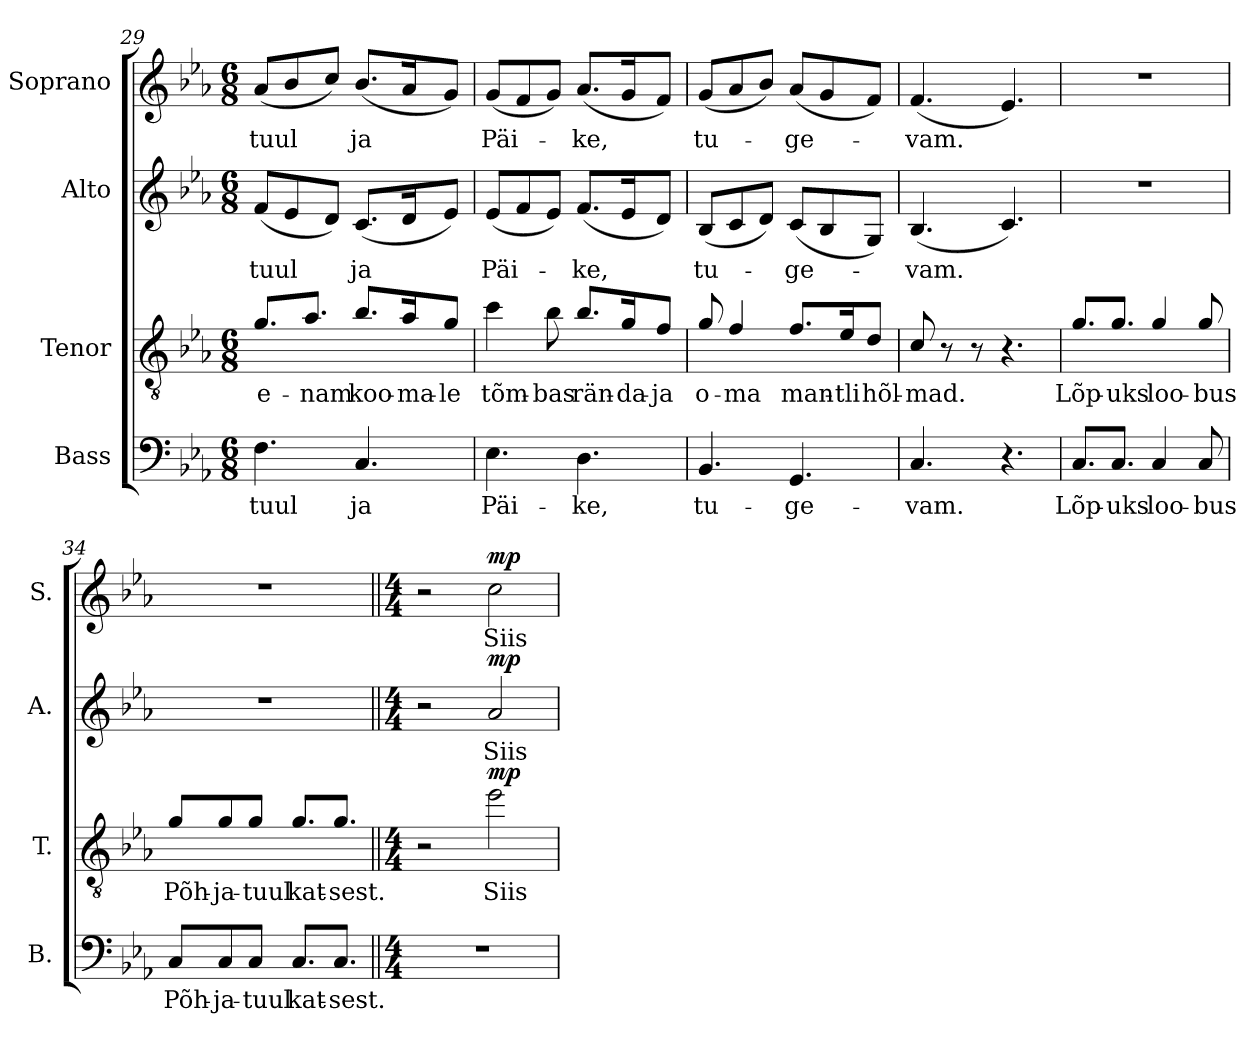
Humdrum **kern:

**kern	**text	**kern	**text	**dynam	**kern	**text	**dynam	**kern	**text	**dynam
*part4	*part4	*part3	*part3	*part3	*part2	*part2	*part2	*part1	*part1	*part1
*staff4	*staff4	*staff3	*staff3	*staff3	*staff2	*staff2	*staff2	*staff1	*staff1	*staff1
*I"Bass	*	*I"Tenor	*	*	*I"Alto	*	*	*I"Soprano	*	*
*I'B.	*	*I'T.	*	*	*I'A.	*	*	*I'S.	*	*
*clefF4	*	*clefGv2	*	*	*clefG2	*	*	*clefG2	*	*
*	*	*ITrd7c12	*	*	*	*	*	*	*	*
*k[b-e-a-]	*	*k[b-e-a-]	*	*	*k[b-e-a-]	*	*	*k[b-e-a-]	*	*
*c:	*	*c:	*	*	*c:	*	*	*c:	*	*
*M6/8	*	*M6/8	*	*	*M6/8	*	*	*M6/8	*	*
=29	=29	=29	=29	=29	=29	=29	=29	=29	=29	=29
!	!LO:LY:b	!	!	!	!	!	!	!	!	!
!	!	!	!LO:LY:b	!	!	!	!	!	!	!
!	!	!	!	!	!	!LO:LY:b	!	!	!	!
!	!	!	!	!	!	!	!	!	!LO:LY:b	!
4.F\	-tuul	8.G/L	e-	.	(8f/L	-tuul	.	(8a-/L	-tuul	.
.	.	.	.	.	8e-/	.	.	8b-/	.	.
!	!	!	!LO:LY:b	!	!	!	!	!	!	!
.	.	8.A-/J	-nam	.	.	.	.	.	.	.
.	.	.	.	.	8d/J)	.	.	8cc/J)	.	.
!	!LO:LY:b	!	!	!	!	!	!	!	!	!
!	!	!	!LO:LY:b	!	!	!	!	!	!	!
!	!	!	!	!	!	!LO:LY:b	!	!	!	!
!	!	!	!	!	!	!	!	!	!LO:LY:b	!
4.C/	ja	8.B-/L	koo-	.	(8.c/L	ja	.	(8.b-/L	ja	.
!	!	!	!LO:LY:b	!	!	!	!	!	!	!
.	.	16A-/k	-ma-	.	16d/k	.	.	16a-/k	.	.
!	!	!	!LO:LY:b	!	!	!	!	!	!	!
.	.	8G/J	-le	.	8e-/J)	.	.	8g/J)	.	.
=30	=30	=30	=30	=30	=30	=30	=30	=30	=30	=30
!	!LO:LY:b	!	!	!	!	!	!	!	!	!
!	!	!	!LO:LY:b	!	!	!	!	!	!	!
!	!	!	!	!	!	!LO:LY:b	!	!	!	!
!	!	!	!	!	!	!	!	!	!LO:LY:b	!
4.E-\	Päi-	4c\	tõm-	.	(8e-/L	Päi-	.	(8g/L	Päi-	.
.	.	.	.	.	8f/	.	.	8f/	.	.
!	!	!	!LO:LY:b	!	!	!	!	!	!	!
.	.	8B-\	-bas	.	8e-/J)	.	.	8g/J)	.	.
!	!LO:LY:b	!	!	!	!	!	!	!	!	!
!	!	!	!LO:LY:b	!	!	!	!	!	!	!
!	!	!	!	!	!	!LO:LY:b	!	!	!	!
!	!	!	!	!	!	!	!	!	!LO:LY:b	!
4.D\	-ke,	8.B-/L	rän-	.	(8.f/L	-ke,	.	(8.a-/L	-ke,	.
!	!	!	!LO:LY:b	!	!	!	!	!	!	!
.	.	16G/k	-da-	.	16e-/k	.	.	16g/k	.	.
!	!	!	!LO:LY:b	!	!	!	!	!	!	!
.	.	8F/J	-ja	.	8d/J)	.	.	8f/J)	.	.
!!LO:LB:g=z
=31	=31	=31	=31	=31	=31	=31	=31	=31	=31	=31
!	!LO:LY:b	!	!	!	!	!	!	!	!	!
!	!	!	!LO:LY:b	!	!	!	!	!	!	!
!	!	!	!	!	!	!LO:LY:b	!	!	!	!
!	!	!	!	!	!	!	!	!	!LO:LY:b	!
4.BB-/	tu-	8G/	o-	.	(8B-/L	tu-	.	(8g/L	tu-	.
!	!	!	!LO:LY:b	!	!	!	!	!	!	!
.	.	4F/	-ma	.	8c/	.	.	8a-/	.	.
.	.	.	.	.	8d/J)	.	.	8b-/J)	.	.
!	!LO:LY:b	!	!	!	!	!	!	!	!	!
!	!	!	!LO:LY:b	!	!	!	!	!	!	!
!	!	!	!	!	!	!LO:LY:b	!	!	!	!
!	!	!	!	!	!	!	!	!	!LO:LY:b	!
4.GG/	-ge-	8.F/L	man-	.	(8c/L	-ge-	.	(8a-/L	-ge-	.
.	.	.	.	.	8B-/	.	.	8g/	.	.
!	!	!	!LO:LY:b	!	!	!	!	!	!	!
.	.	16E-/k	-tli	.	.	.	.	.	.	.
!	!	!	!LO:LY:b	!	!	!	!	!	!	!
.	.	8D/J	hõl-	.	8G/J)	.	.	8f/J)	.	.
=32	=32	=32	=32	=32	=32	=32	=32	=32	=32	=32
!	!LO:LY:b	!	!	!	!	!	!	!	!	!
!	!	!	!LO:LY:b	!	!	!	!	!	!	!
!	!	!	!	!	!	!LO:LY:b	!	!	!	!
!	!	!	!	!	!	!	!	!	!LO:LY:b	!
4.C/	-vam.	8C/	-mad.	.	(4.B-/	-vam.	.	(4.f/	-vam.	.
.	.	8r	.	.	.	.	.	.	.	.
.	.	8r	.	.	.	.	.	.	.	.
4.r	.	4.r	.	.	4.c/)	.	.	4.e-/)	.	.
=33	=33	=33	=33	=33	=33	=33	=33	=33	=33	=33
!	!LO:LY:b	!	!	!	!	!	!	!	!	!
!	!	!	!LO:LY:b	!	!	!	!	!	!	!
8.C/L	Lõp-	8.G/L	Lõp-	.	2.r	.	.	2.r	.	.
!	!LO:LY:b	!	!	!	!	!	!	!	!	!
!	!	!	!LO:LY:b	!	!	!	!	!	!	!
8.C/J	-uks	8.G/J	-uks	.	.	.	.	.	.	.
!	!LO:LY:b	!	!	!	!	!	!	!	!	!
!	!	!	!LO:LY:b	!	!	!	!	!	!	!
4C/	loo-	4G/	loo-	.	.	.	.	.	.	.
!	!LO:LY:b	!	!	!	!	!	!	!	!	!
!	!	!	!LO:LY:b	!	!	!	!	!	!	!
8C/	-bus	8G/	-bus	.	.	.	.	.	.	.
=34	=34	=34	=34	=34	=34	=34	=34	=34	=34	=34
!	!LO:LY:b	!	!	!	!	!	!	!	!	!
!	!	!	!LO:LY:b	!	!	!	!	!	!	!
8C/L	Põh-	8G/L	Põh-	.	2.r	.	.	2.r	.	.
!	!LO:LY:b	!	!	!	!	!	!	!	!	!
!	!	!	!LO:LY:b	!	!	!	!	!	!	!
8C/	-ja-	8G/	-ja-	.	.	.	.	.	.	.
!	!LO:LY:b	!	!	!	!	!	!	!	!	!
!	!	!	!LO:LY:b	!	!	!	!	!	!	!
8C/J	-tuul	8G/J	-tuul	.	.	.	.	.	.	.
!	!LO:LY:b	!	!	!	!	!	!	!	!	!
!	!	!	!LO:LY:b	!	!	!	!	!	!	!
8.C/L	kat-	8.G/L	kat-	.	.	.	.	.	.	.
!	!LO:LY:b	!	!	!	!	!	!	!	!	!
!	!	!	!LO:LY:b	!	!	!	!	!	!	!
8.C/J	-sest.	8.G/J	-sest.	.	.	.	.	.	.	.
=35||	=35||	=35||	=35||	=35||	=35||	=35||	=35||	=35||	=35||	=35||
*M4/4	*	*M4/4	*	*	*M4/4	*	*	*M4/4	*	*
*	*	*	*	*	*	*	*	*MM80	*	*
1r	.	2r	.	.	2r	.	.	2r	.	.
!	!	!	!LO:LY:b	!	!	!	!	!	!	!
!	!	!	!	!	!	!LO:LY:b	!	!	!	!
!	!	!	!	!LO:DY:a	!	!	!LO:DY:a	!	!LO:LY:b	!LO:DY:a
.	.	2e-\	Siis	mp	2a-/	Siis	mp	2cc\	Siis	mp
=	=	=	=	=	=	=	=	=	=	=
*-	*-	*-	*-	*-	*-	*-	*-	*-	*-	*-
